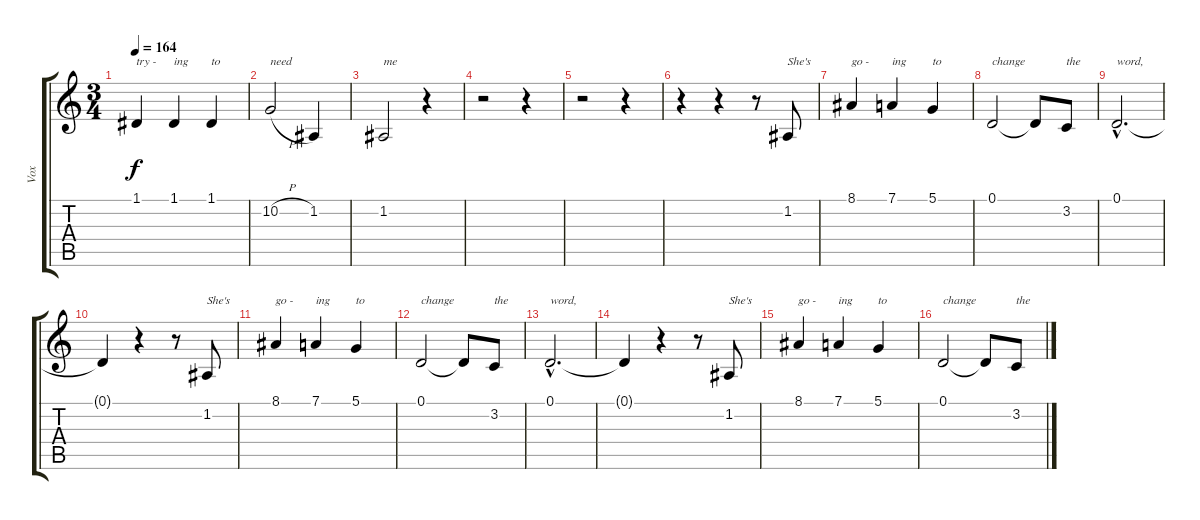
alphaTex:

\track ("Vox" "Vox") {instrument drawbarorgan}
\staff {score tabs}
\tuning (D4 A3 F3 C3 G2 D2) {hide}
\ts (3 4)
\tempo 164
\clef g2
\ks c
1.1.4{txt "try - " dy f} 1.1.4{txt "ing"} 1.1.4{txt "to"} |
10.2{h}.2{txt "need"} 1.2.4 |
1.2.2{txt "me"} r.4 |
r.2 r.4 |
r.2 r.4 |
r.4 r.4 r.8 1.2.8{txt "She's"} |
8.1.4{txt "go - "} 7.1.4{txt "ing"} 5.1.4{txt "to"} |
0.1.2{txt "change"} 0.1{t}.8 3.2.8{txt "the"} |
0.1{hac}.2{d txt "word, "} |
0.1{t}.4 r.4 r.8 1.2.8{txt "She's"} |
8.1.4{txt "go - "} 7.1.4{txt "ing"} 5.1.4{txt "to"} |
0.1.2{txt "change"} 0.1{t}.8 3.2.8{txt "the"} |
0.1{hac}.2{d txt "word,"} |
0.1{t}.4 r.4 r.8 1.2.8{txt "She's"} |
8.1.4{txt "go - "} 7.1.4{txt "ing"} 5.1.4{txt "to"} |
0.1.2{txt "change"} 0.1{t}.8 3.2.8{txt "the"}
